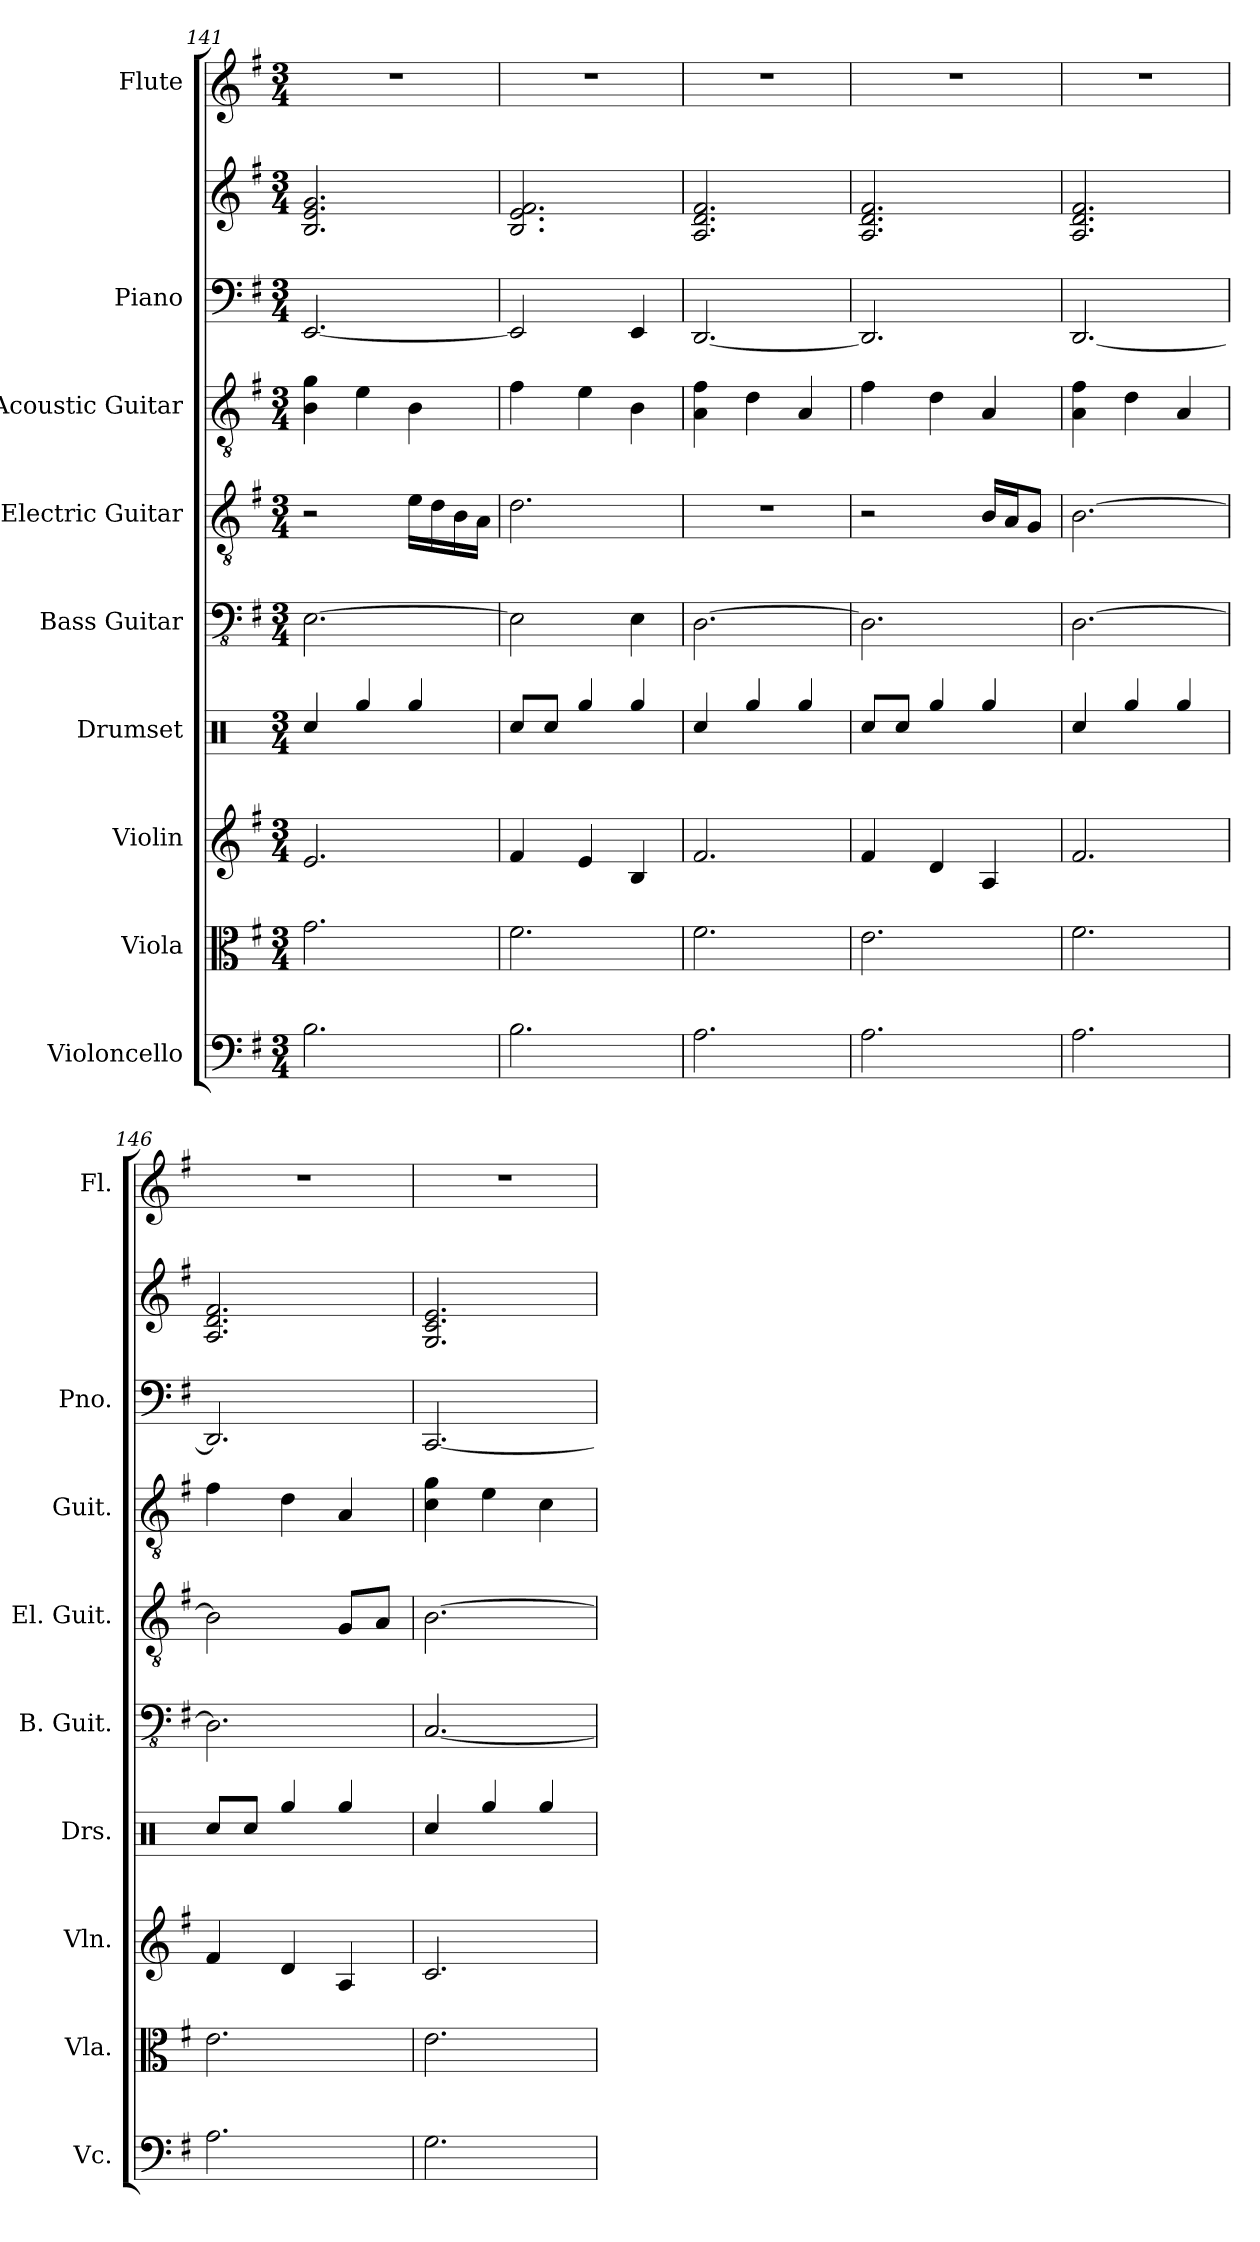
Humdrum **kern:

**kern	**kern	**kern	**kern	**kern	**kern	**kern	**kern	**kern	**kern
*part9	*part8	*part7	*part6	*part5	*part4	*part3	*part2	*part2	*part1
*staff10	*staff9	*staff8	*staff7	*staff6	*staff5	*staff4	*staff3	*staff2	*staff1
*I"Violoncello	*I"Viola	*I"Violin	*I"Drumset	*I"Bass Guitar	*I"Electric Guitar	*I"Acoustic Guitar	*I"Piano	*	*I"Flute
*I'Vc.	*I'Vla.	*I'Vln.	*I'Drs.	*I'B. Guit.	*I'El. Guit.	*I'Guit.	*I'Pno.	*	*I'Fl.
*clefF4	*clefC3	*clefG2	*clefX	*clefFv4	*clefGv2	*clefGv2	*clefF4	*clefG2	*clefG2
*k[f#]	*k[f#]	*k[f#]	*k[]	*k[f#]	*k[f#]	*k[f#]	*k[f#]	*k[f#]	*k[f#]
*M3/4	*M3/4	*M3/4	*M3/4	*M3/4	*M3/4	*M3/4	*M3/4	*M3/4	*M3/4
=141	=141	=141	=141	=141	=141	=141	=141	=141	=141
2.B\	2.g\	2.e/	4Rcc/	[2.EE\	2r	4B\ 4g\	[2.EE/	2.B/ 2.e/ 2.g/	2.r
.	.	.	4Rgg/	.	.	4e\	.	.	.
.	.	.	4Rgg/	.	16e\LL	4B\	.	.	.
.	.	.	.	.	16d\	.	.	.	.
.	.	.	.	.	16B\	.	.	.	.
.	.	.	.	.	16A\JJ	.	.	.	.
=142	=142	=142	=142	=142	=142	=142	=142	=142	=142
2.B\	2.f#\	4f#/	8Rcc/L	2EE\]	2.d\	4f#\	2EE/]	2.B/ 2.e/ 2.f#/	2.r
.	.	.	8Rcc/J	.	.	.	.	.	.
.	.	4e/	4Rgg/	.	.	4e\	.	.	.
.	.	4B/	4Rgg/	4EE\	.	4B\	4EE/	.	.
=143	=143	=143	=143	=143	=143	=143	=143	=143	=143
2.A\	2.f#\	2.f#/	4Rcc/	[2.DD\	2.r	4A\ 4f#\	[2.DD/	2.A/ 2.d/ 2.f#/	2.r
.	.	.	4Rgg/	.	.	4d\	.	.	.
.	.	.	4Rgg/	.	.	4A/	.	.	.
=144	=144	=144	=144	=144	=144	=144	=144	=144	=144
2.A\	2.e\	4f#/	8Rcc/L	2.DD\]	2r	4f#\	2.DD/]	2.A/ 2.d/ 2.f#/	2.r
.	.	.	8Rcc/J	.	.	.	.	.	.
.	.	4d/	4Rgg/	.	.	4d\	.	.	.
.	.	4A/	4Rgg/	.	16B/LL	4A/	.	.	.
.	.	.	.	.	16A/J	.	.	.	.
.	.	.	.	.	8G/J	.	.	.	.
=145	=145	=145	=145	=145	=145	=145	=145	=145	=145
2.A\	2.f#\	2.f#/	4Rcc/	[2.DD\	[2.B\	4A\ 4f#\	[2.DD/	2.A/ 2.d/ 2.f#/	2.r
.	.	.	4Rgg/	.	.	4d\	.	.	.
.	.	.	4Rgg/	.	.	4A/	.	.	.
=146	=146	=146	=146	=146	=146	=146	=146	=146	=146
2.A\	2.e\	4f#/	8Rcc/L	2.DD\]	2B\]	4f#\	2.DD/]	2.A/ 2.d/ 2.f#/	2.r
.	.	.	8Rcc/J	.	.	.	.	.	.
.	.	4d/	4Rgg/	.	.	4d\	.	.	.
.	.	4A/	4Rgg/	.	8G/L	4A/	.	.	.
.	.	.	.	.	8A/J	.	.	.	.
=147	=147	=147	=147	=147	=147	=147	=147	=147	=147
2.G\	2.e\	2.c/	4Rcc/	[2.CC/	[2.B\	4c\ 4g\	[2.CC/	2.G/ 2.c/ 2.e/	2.r
.	.	.	4Rgg/	.	.	4e\	.	.	.
.	.	.	4Rgg/	.	.	4c\	.	.	.
=	=	=	=	=	=	=	=	=	=
*-	*-	*-	*-	*-	*-	*-	*-	*-	*-
